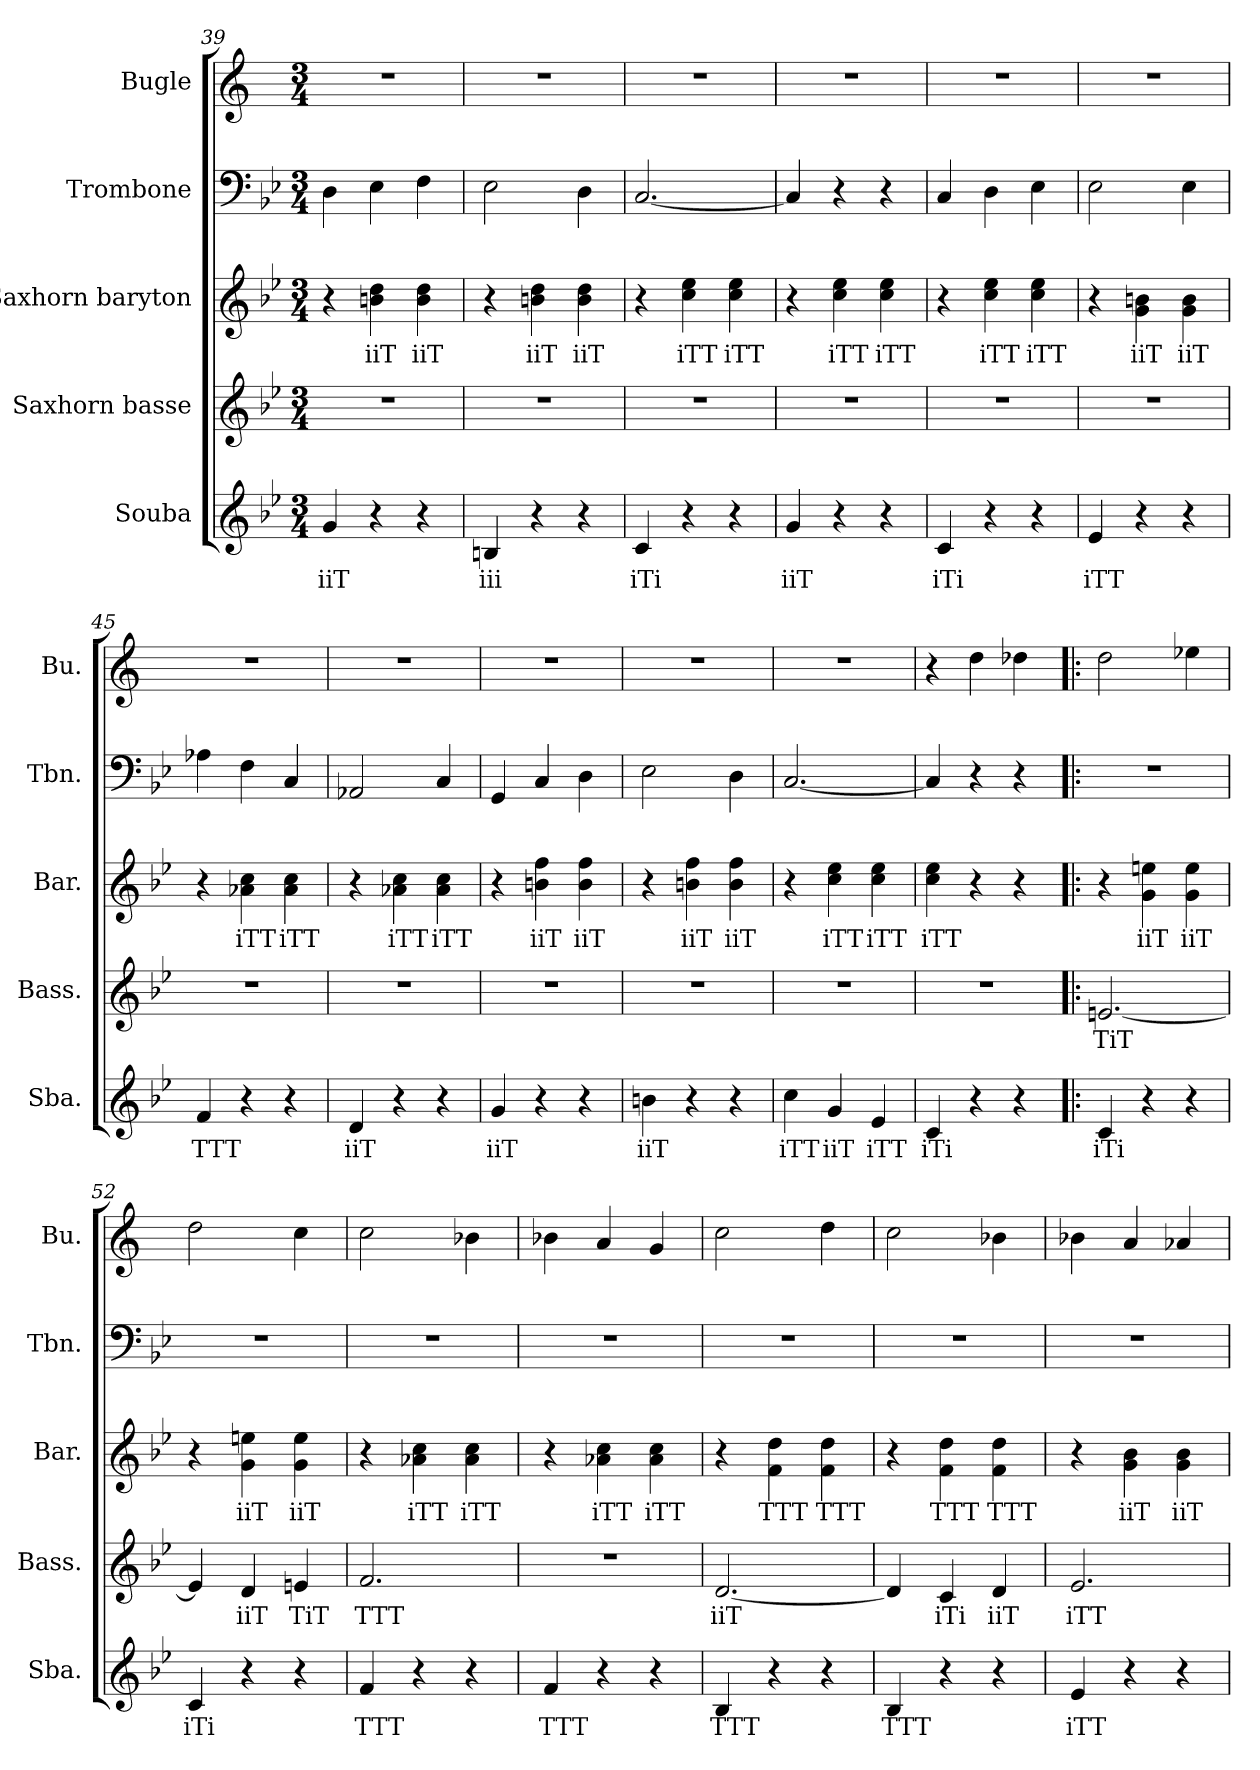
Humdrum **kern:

**kern	**text	**kern	**text	**kern	**text	**kern	**kern
*part5	*part5	*part4	*part4	*part3	*part3	*part2	*part1
*staff5	*staff5	*staff4	*staff4	*staff3	*staff3	*staff2	*staff1
*I"Souba	*	*I"Saxhorn basse	*	*I"Saxhorn baryton	*	*I"Trombone	*I"Bugle
*I'Sba.	*	*I'Bass.	*	*I'Bar.	*	*I'Tbn.	*I'Bu.
*clefG2	*	*clefG2	*	*clefG2	*	*clefF4	*clefG2
*ITrd15c26	*	*ITrd8c14	*	*ITrd8c14	*	*	*ITrd1c2
*k[b-e-]	*	*k[b-e-]	*	*k[b-e-]	*	*k[b-e-]	*k[b-e-]
*M3/4	*	*M3/4	*	*M3/4	*	*M3/4	*M3/4
=39	=39	=39	=39	=39	=39	=39	=39
!	!LO:LY:b	!	!	!	!	!	!
4GG/	iiT	2.r	.	4r	.	4D\	2.r
!	!	!	!	!	!LO:LY:b	!	!
4r	.	.	.	4Bn\ 4d\	iiT	4E-\	.
!	!	!	!	!	!LO:LY:b	!	!
4r	.	.	.	4B\ 4d\	iiT	4F\	.
=40	=40	=40	=40	=40	=40	=40	=40
!	!LO:LY:b	!	!	!	!	!	!
4BBBn/	iii	2.r	.	4r	.	2E-\	2.r
!	!	!	!	!	!LO:LY:b	!	!
4r	.	.	.	4Bn\ 4d\	iiT	.	.
!	!	!	!	!	!LO:LY:b	!	!
4r	.	.	.	4B\ 4d\	iiT	4D\	.
=41	=41	=41	=41	=41	=41	=41	=41
!	!LO:LY:b	!	!	!	!	!	!
4CC/	iTi	2.r	.	4r	.	[2.C/	2.r
!	!	!	!	!	!LO:LY:b	!	!
4r	.	.	.	4c\ 4e-\	iTT	.	.
!	!	!	!	!	!LO:LY:b	!	!
4r	.	.	.	4c\ 4e-\	iTT	.	.
=42	=42	=42	=42	=42	=42	=42	=42
!	!LO:LY:b	!	!	!	!	!	!
4GG/	iiT	2.r	.	4r	.	4C/]	2.r
!	!	!	!	!	!LO:LY:b	!	!
4r	.	.	.	4c\ 4e-\	iTT	4r	.
!	!	!	!	!	!LO:LY:b	!	!
4r	.	.	.	4c\ 4e-\	iTT	4r	.
!!LO:LB:g=z
=43	=43	=43	=43	=43	=43	=43	=43
!	!LO:LY:b	!	!	!	!	!	!
4CC/	iTi	2.r	.	4r	.	4C/	2.r
!	!	!	!	!	!LO:LY:b	!	!
4r	.	.	.	4c\ 4e-\	iTT	4D\	.
!	!	!	!	!	!LO:LY:b	!	!
4r	.	.	.	4c\ 4e-\	iTT	4E-\	.
=44	=44	=44	=44	=44	=44	=44	=44
!	!LO:LY:b	!	!	!	!	!	!
4EE-/	iTT	2.r	.	4r	.	2E-\	2.r
!	!	!	!	!	!LO:LY:b	!	!
4r	.	.	.	4G\ 4Bn\	iiT	.	.
!	!	!	!	!	!LO:LY:b	!	!
4r	.	.	.	4G\ 4B\	iiT	4E-\	.
=45	=45	=45	=45	=45	=45	=45	=45
!	!LO:LY:b	!	!	!	!	!	!
4FF/	TTT	2.r	.	4r	.	4A-X\	2.r
!	!	!	!	!	!LO:LY:b	!	!
4r	.	.	.	4A-X\ 4c\	iTT	4F\	.
!	!	!	!	!	!LO:LY:b	!	!
4r	.	.	.	4A-\ 4c\	iTT	4C/	.
=46	=46	=46	=46	=46	=46	=46	=46
!	!LO:LY:b	!	!	!	!	!	!
4DD/	iiT	2.r	.	4r	.	2AA-X/	2.r
!	!	!	!	!	!LO:LY:b	!	!
4r	.	.	.	4A-X\ 4c\	iTT	.	.
!	!	!	!	!	!LO:LY:b	!	!
4r	.	.	.	4A-\ 4c\	iTT	4C/	.
=47	=47	=47	=47	=47	=47	=47	=47
!	!LO:LY:b	!	!	!	!	!	!
4GG/	iiT	2.r	.	4r	.	4GG/	2.r
!	!	!	!	!	!LO:LY:b	!	!
4r	.	.	.	4Bn\ 4f\	iiT	4C/	.
!	!	!	!	!	!LO:LY:b	!	!
4r	.	.	.	4B\ 4f\	iiT	4D\	.
=48	=48	=48	=48	=48	=48	=48	=48
!	!LO:LY:b	!	!	!	!	!	!
4BBn\	iiT	2.r	.	4r	.	2E-\	2.r
!	!	!	!	!	!LO:LY:b	!	!
4r	.	.	.	4Bn\ 4f\	iiT	.	.
!	!	!	!	!	!LO:LY:b	!	!
4r	.	.	.	4B\ 4f\	iiT	4D\	.
!!LO:PB:g=z
=49	=49	=49	=49	=49	=49	=49	=49
!	!LO:LY:b	!	!	!	!	!	!
4C\	iTT	2.r	.	4r	.	[2.C/	2.r
!	!LO:LY:b	!	!	!	!LO:LY:b	!	!
4GG/	iiT	.	.	4c\ 4e-\	iTT	.	.
!	!LO:LY:b	!	!	!	!LO:LY:b	!	!
4EE-/	iTT	.	.	4c\ 4e-\	iTT	.	.
=50	=50	=50	=50	=50	=50	=50	=50
!	!LO:LY:b	!	!	!	!LO:LY:b	!	!
4CC/	iTi	2.r	.	4c\ 4e-\	iTT	4C/]	4r
4r	.	.	.	4r	.	4r	4cc\
4r	.	.	.	4r	.	4r	4cc-X\
=51!|:	=51!|:	=51!|:	=51!|:	=51!|:	=51!|:	=51!|:	=51!|:
!	!LO:LY:b	!	!LO:LY:b	!	!	!	!
4CC/	iTi	[2.En/	TiT	4r	.	2.r	2cc\
!	!	!	!	!	!LO:LY:b	!	!
4r	.	.	.	4G\ 4en\	iiT	.	.
!	!	!	!	!	!LO:LY:b	!	!
4r	.	.	.	4G\ 4e\	iiT	.	4dd-X\
=52	=52	=52	=52	=52	=52	=52	=52
!	!LO:LY:b	!	!	!	!	!	!
4CC/	iTi	4E/]	.	4r	.	2.r	2cc\
!	!	!	!LO:LY:b	!	!LO:LY:b	!	!
4r	.	4D/	iiT	4G\ 4en\	iiT	.	.
!	!	!	!LO:LY:b	!	!LO:LY:b	!	!
4r	.	4En/	TiT	4G\ 4e\	iiT	.	4b-\
=53	=53	=53	=53	=53	=53	=53	=53
!	!LO:LY:b	!	!LO:LY:b	!	!	!	!
4FF/	TTT	2.F/	TTT	4r	.	2.r	2b-\
!	!	!	!	!	!LO:LY:b	!	!
4r	.	.	.	4A-X\ 4c\	iTT	.	.
!	!	!	!	!	!LO:LY:b	!	!
4r	.	.	.	4A-\ 4c\	iTT	.	4a-X\
=54	=54	=54	=54	=54	=54	=54	=54
!	!LO:LY:b	!	!	!	!	!	!
4FF/	TTT	2.r	.	4r	.	2.r	4a-X\
!	!	!	!	!	!LO:LY:b	!	!
4r	.	.	.	4A-X\ 4c\	iTT	.	4g/
!	!	!	!	!	!LO:LY:b	!	!
4r	.	.	.	4A-\ 4c\	iTT	.	4f/
!!LO:LB:g=z
=55	=55	=55	=55	=55	=55	=55	=55
!	!LO:LY:b	!	!LO:LY:b	!	!	!	!
4BBB-/	TTT	[2.D/	iiT	4r	.	2.r	2b-\
!	!	!	!	!	!LO:LY:b	!	!
4r	.	.	.	4F\ 4d\	TTT	.	.
!	!	!	!	!	!LO:LY:b	!	!
4r	.	.	.	4F\ 4d\	TTT	.	4cc\
=56	=56	=56	=56	=56	=56	=56	=56
!	!LO:LY:b	!	!	!	!	!	!
4BBB-/	TTT	4D/]	.	4r	.	2.r	2b-\
!	!	!	!LO:LY:b	!	!LO:LY:b	!	!
4r	.	4C/	iTi	4F\ 4d\	TTT	.	.
!	!	!	!LO:LY:b	!	!LO:LY:b	!	!
4r	.	4D/	iiT	4F\ 4d\	TTT	.	4a-X\
=57	=57	=57	=57	=57	=57	=57	=57
!	!LO:LY:b	!	!LO:LY:b	!	!	!	!
4EE-/	iTT	2.E-/	iTT	4r	.	2.r	4a-X\
!	!	!	!	!	!LO:LY:b	!	!
4r	.	.	.	4G\ 4B-\	iiT	.	4g/
!	!	!	!	!	!LO:LY:b	!	!
4r	.	.	.	4G\ 4B-\	iiT	.	4g-X/
=	=	=	=	=	=	=	=
*-	*-	*-	*-	*-	*-	*-	*-
